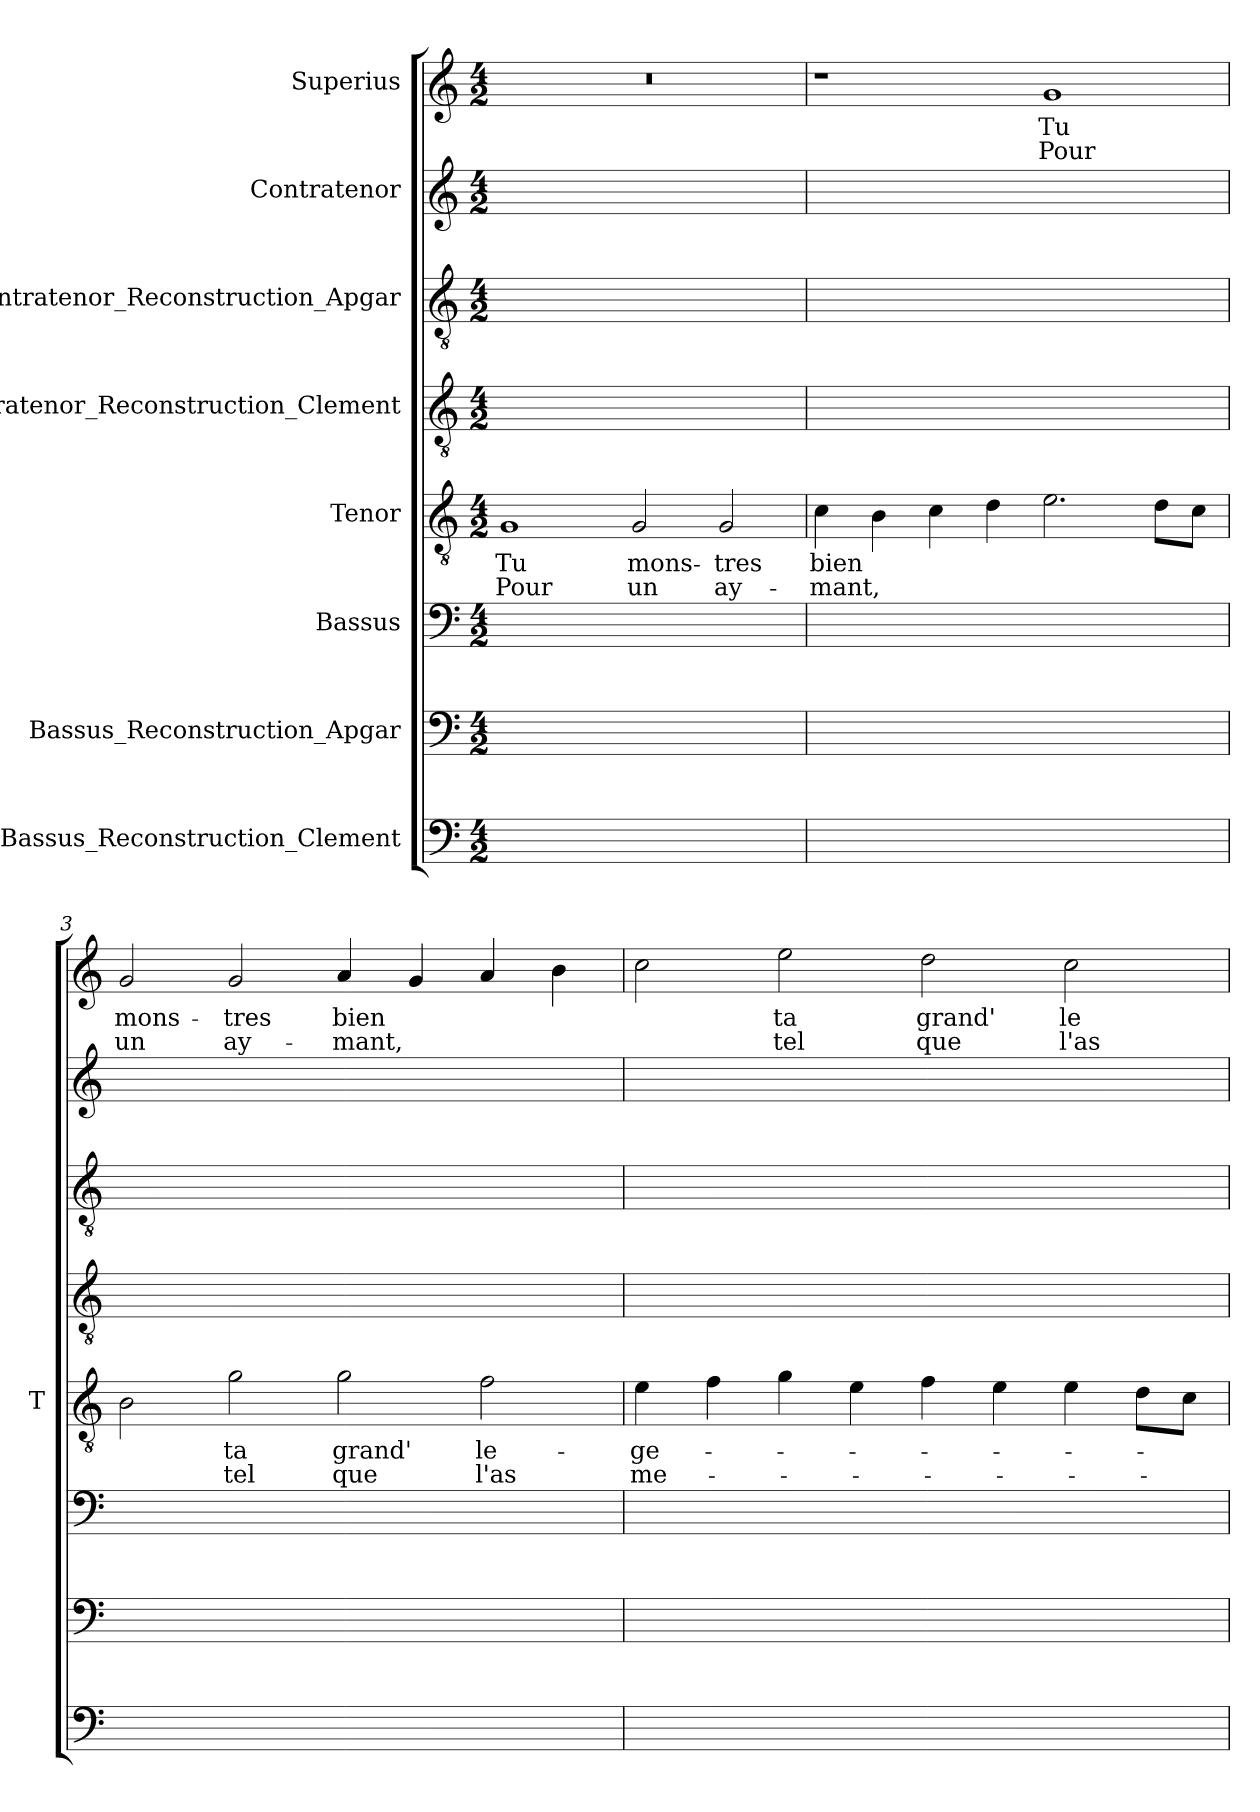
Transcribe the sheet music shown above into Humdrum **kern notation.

**kern	**kern	**kern	**kern	**text	**text	**kern	**kern	**kern	**kern	**text	**text
*part8	*part7	*part6	*part5	*part5	*part5	*part4	*part3	*part2	*part1	*part1	*part1
*staff8	*staff7	*staff6	*staff5	*staff5	*staff5	*staff4	*staff3	*staff2	*staff1	*staff1	*staff1
*I"Bassus_Reconstruction_Clement	*I"Bassus_Reconstruction_Apgar	*I"Bassus	*I"Tenor	*	*	*I"Contratenor_Reconstruction_Clement	*I"Contratenor_Reconstruction_Apgar	*I"Contratenor	*I"Superius	*	*
*	*	*	*I'T	*	*	*	*	*	*	*	*
*clefF4	*clefF4	*clefF4	*clefGv2	*	*	*clefGv2	*clefGv2	*clefG2	*clefG2	*	*
*k[]	*k[]	*k[]	*k[]	*	*	*k[]	*k[]	*k[]	*k[]	*	*
*M4/2	*M4/2	*M4/2	*M4/2	*	*	*M4/2	*M4/2	*M4/2	*M4/2	*	*
=1	=1	=1	=1	=1	=1	=1	=1	=1	=1	=1	=1
0ryy	0ryy	0ryy	1G	-Tu	-Pour	0ryy	0ryy	0ryy	0r	.	.
.	.	.	2G	mons-	-un	.	.	.	.	.	.
.	.	.	2G	-tres	ay-	.	.	.	.	.	.
=2	=2	=2	=2	=2	=2	=2	=2	=2	=2	=2	=2
0ryy	0ryy	0ryy	4c	-bien	-mant,	0ryy	0ryy	0ryy	1r	.	.
.	.	.	4B	.	.	.	.	.	.	.	.
.	.	.	4c	.	.	.	.	.	.	.	.
.	.	.	4d	.	.	.	.	.	.	.	.
.	.	.	2.e	.	.	.	.	.	1g	-Tu	-Pour
.	.	.	8dL	.	.	.	.	.	.	.	.
.	.	.	8cJ	.	.	.	.	.	.	.	.
=3	=3	=3	=3	=3	=3	=3	=3	=3	=3	=3	=3
0ryy	0ryy	0ryy	2B	.	.	0ryy	0ryy	0ryy	2g	mons-	-un
.	.	.	2g	-ta	-tel	.	.	.	2g	-tres	ay-
.	.	.	2g	-grand'	-que	.	.	.	4a	-bien	-mant,
.	.	.	.	.	.	.	.	.	4g	.	.
.	.	.	2f	le-	-l'as	.	.	.	4a	.	.
.	.	.	.	.	.	.	.	.	4b	.	.
=4	=4	=4	=4	=4	=4	=4	=4	=4	=4	=4	=4
0ryy	0ryy	0ryy	4e	ge-	me-	0ryy	0ryy	0ryy	2cc	.	.
.	.	.	4f	.	.	.	.	.	.	.	.
.	.	.	4g	.	.	.	.	.	2ee	-ta	-tel
.	.	.	4e	.	.	.	.	.	.	.	.
.	.	.	4f	.	.	.	.	.	2dd	-grand'	-que
.	.	.	4e	.	.	.	.	.	.	.	.
.	.	.	4e	.	.	.	.	.	2cc	le-	-l'as
.	.	.	8dL	.	.	.	.	.	.	.	.
.	.	.	8cJ	.	.	.	.	.	.	.	.
=	=	=	=	=	=	=	=	=	=	=	=
*-	*-	*-	*-	*-	*-	*-	*-	*-	*-	*-	*-
